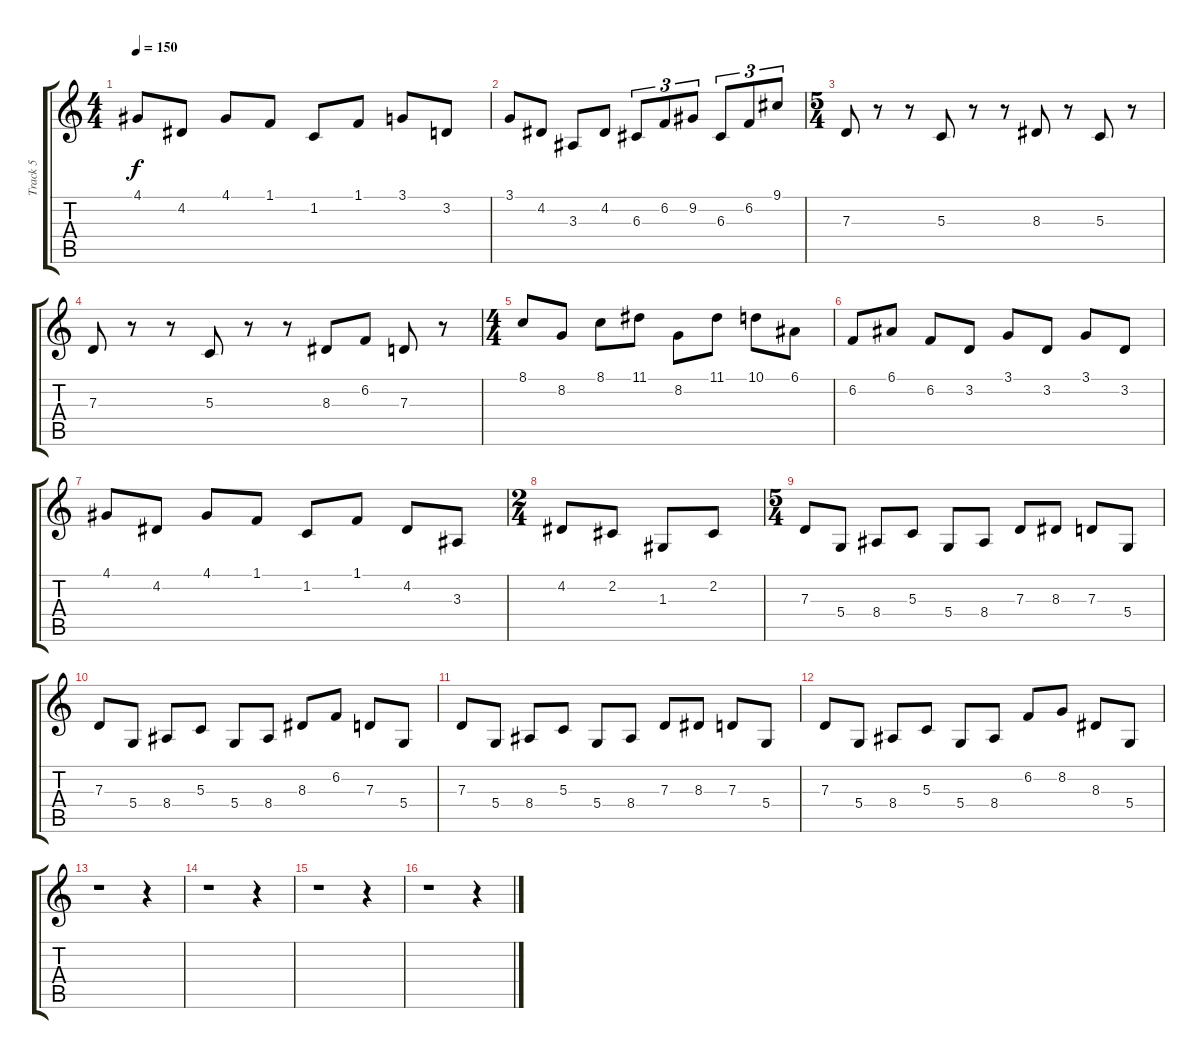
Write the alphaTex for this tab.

\track ("Track 5" "Track 5") {instrument lead1square}
\staff {score tabs}
\tuning (E4 B3 G3 D3 A2 E2) {hide}
\ts (4 4)
\tempo 150
\clef g2
\ks c
4.1.8{dy f} 4.2.8 4.1.8 1.1.8 1.2.8 1.1.8 3.1.8 3.2.8 |
3.1.8 4.2.8 3.3.8 4.2.8 6.3.8{tu (3 2)} 6.2.8{tu (3 2)} 9.2.8{tu (3 2)} 6.3.8{tu (3 2)} 6.2.8{tu (3 2)} 9.1.8{tu (3 2)} |
\ts (5 4)
7.3.8 r.8 r.8 5.3.8 r.8 r.8 8.3.8 r.8 5.3.8 r.8 |
7.3.8 r.8 r.8 5.3.8 r.8 r.8 8.3.8 6.2.8 7.3.8 r.8 |
\ts (4 4)
8.1.8 8.2.8 8.1.8 11.1.8 8.2.8 11.1.8 10.1.8 6.1.8 |
6.2.8 6.1.8 6.2.8 3.2.8 3.1.8 3.2.8 3.1.8 3.2.8 |
4.1.8 4.2.8 4.1.8 1.1.8 1.2.8 1.1.8 4.2.8 3.3.8 |
\ts (2 4)
4.2.8 2.2.8 1.3.8 2.2.8 |
\ts (5 4)
7.3.8 5.4.8 8.4.8 5.3.8 5.4.8 8.4.8 7.3.8 8.3.8 7.3.8 5.4.8 |
7.3.8 5.4.8 8.4.8 5.3.8 5.4.8 8.4.8 8.3.8 6.2.8 7.3.8 5.4.8 |
7.3.8 5.4.8 8.4.8 5.3.8 5.4.8 8.4.8 7.3.8 8.3.8 7.3.8 5.4.8 |
7.3.8 5.4.8 8.4.8 5.3.8 5.4.8 8.4.8 6.2.8 8.2.8 8.3.8 5.4.8 |
r.1 r.4 |
r.1 r.4 |
r.1 r.4 |
r.1 r.4
